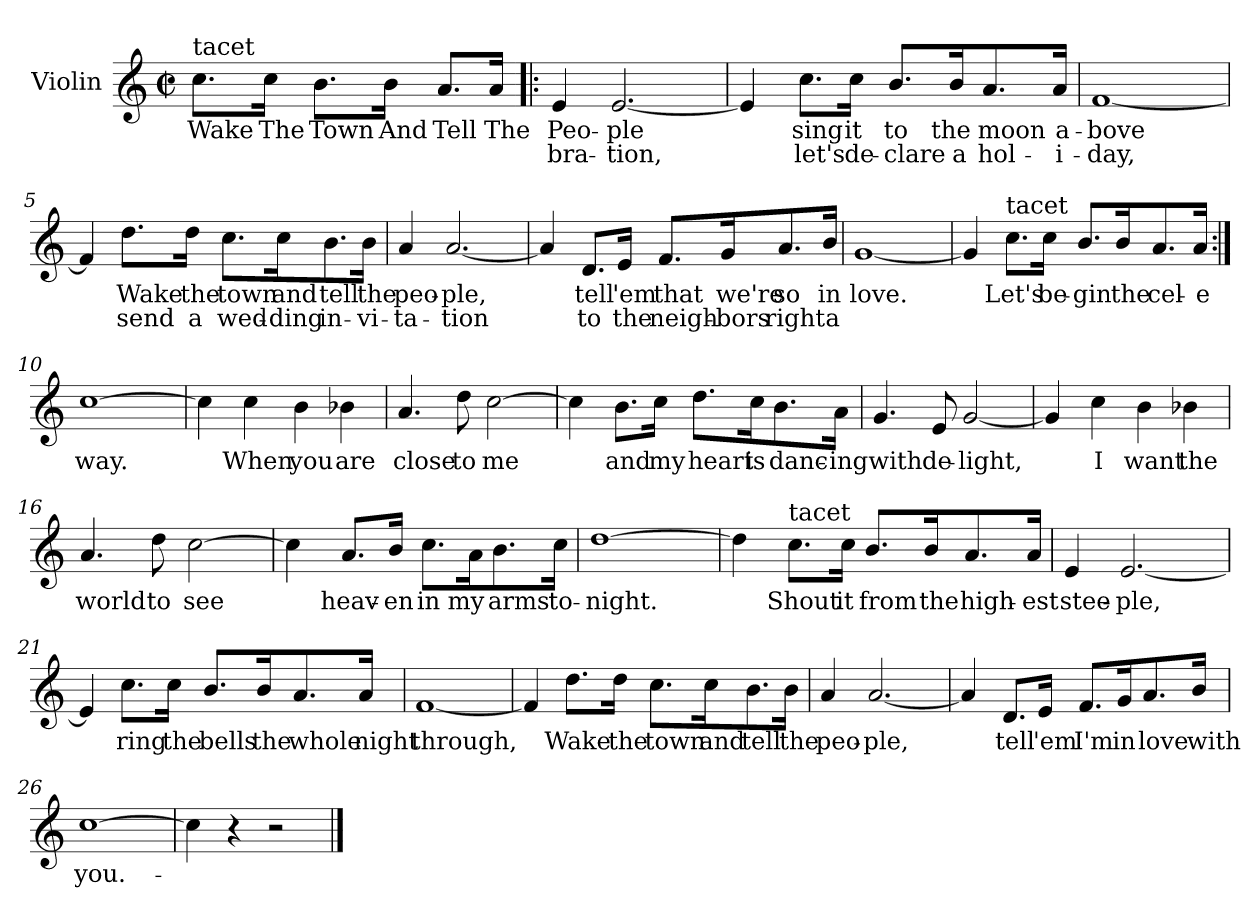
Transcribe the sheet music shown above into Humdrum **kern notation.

**kern	**text	**text
*part1	*part1	*part1
*staff1	*staff1	*staff1
*I"Violin	*	*
*I'Vln	*	*
*clefG2	*	*
*k[]	*	*
*C:	*	*
*M2/2	*	*
*met(c|)	*	*
=1	=1	=1
!LO:TX:a:t=tacet	!	!
8.cc\L	Wake	.
16cc\Jk	The	.
8.b\L	Town	.
16b\Jk	And	.
8.a/L	Tell	.
16a/Jk	The	.
=2!|:	=2!|:	=2!|:
4e/	Peo-	bra-
[2.e/	-ple	-tion,
=3	=3	=3
4e/]	.	.
8.cc\L	sing	let's
16cc\Jk	it	de-
8.b/L	to	-clare
16b/K	the	a
8.a/	moon	hol-
16a/Jk	a-	-i-
=4	=4	=4
[1f	-bove	-day,
!!LO:LB:g=z
=5	=5	=5
4f/]	.	.
8.dd\L	Wake	send
16dd\Jk	the	a
8.cc\L	town	wed-
16cc\K	and	-ding
8.b\	tell	in-
16b\Jk	the	-vi-
=6	=6	=6
4a/	peo-	-ta-
[2.a/	-ple,	-tion
=7	=7	=7
4a/]	.	.
8.d/L	tell	to
16e/Jk	'em	the
8.f/L	that	neigh-
16g/K	we're	-bors
8.a/	so	right
16b/Jk	in	a
=8	=8	=8
[1g	love.	.
!!LO:LB:g=z
=9	=9	=9
4g/]	.	.
!LO:TX:a:t=tacet	!	!
8.cc\L	Let's	.
16cc\Jk	be-	.
8.b/L	-gin	.
16b/K	the	.
8.a/	cel-	.
16a/Jk	-e	.
=10:|!	=10:|!	=10:|!
[1cc	way.	.
=11	=11	=11
4cc\]	.	.
4cc\	When	.
4b\	you	.
4b-X\	are	.
=12	=12	=12
4.a/	close	.
8dd\	to	.
[2cc\	me	.
!!LO:LB:g=z
=13	=13	=13
4cc\]	.	.
8.b\L	and	.
16cc\Jk	my	.
8.dd\L	heart	.
16cc\K	is	.
8.b\	danc-	.
16a\Jk	-ing	.
=14	=14	=14
4.g/	with	.
8e/	de-	.
[2g/	-light,	.
=15	=15	=15
4g/]	.	.
4cc\	I	.
4b\	want	.
4b-X\	the	.
=16	=16	=16
4.a/	world	.
8dd\	to	.
[2cc\	see	.
!!LO:LB:g=z
=17	=17	=17
4cc\]	.	.
8.a/L	heav-	.
16b/Jk	-en	.
8.cc\L	in	.
16a\K	my	.
8.b\	arms	.
16cc\Jk	to-	.
=18	=18	=18
[1dd	-night.	.
=19	=19	=19
4dd\]	.	.
!LO:TX:a:t=tacet	!	!
8.cc\L	Shout	.
16cc\Jk	it	.
8.b/L	from	.
16b/K	the	.
8.a/	high-	.
16a/Jk	-est	.
=20	=20	=20
4e/	stee-	.
[2.e/	-ple,	.
!!LO:LB:g=z
=21	=21	=21
4e/]	.	.
8.cc\L	ring	.
16cc\Jk	the	.
8.b/L	bells	.
16b/K	the	.
8.a/	whole	.
16a/Jk	night	.
=22	=22	=22
[1f	through,	.
=23	=23	=23
4f/]	.	.
8.dd\L	Wake	.
16dd\Jk	the	.
8.cc\L	town	.
16cc\K	and	.
8.b\	tell	.
16b\Jk	the	.
=24	=24	=24
4a/	peo-	.
[2.a/	-ple,	.
!!LO:LB:g=z
=25	=25	=25
4a/]	.	.
8.d/L	tell	.
16e/Jk	'em	.
8.f/L	I'm	.
16g/K	in	.
8.a/	love	.
16b/Jk	with	.
=26	=26	=26
[1cc	you.-	.
=27	=27	=27
4cc\]	.	.
4r	.	.
2r	.	.
==	==	==
*-	*-	*-
